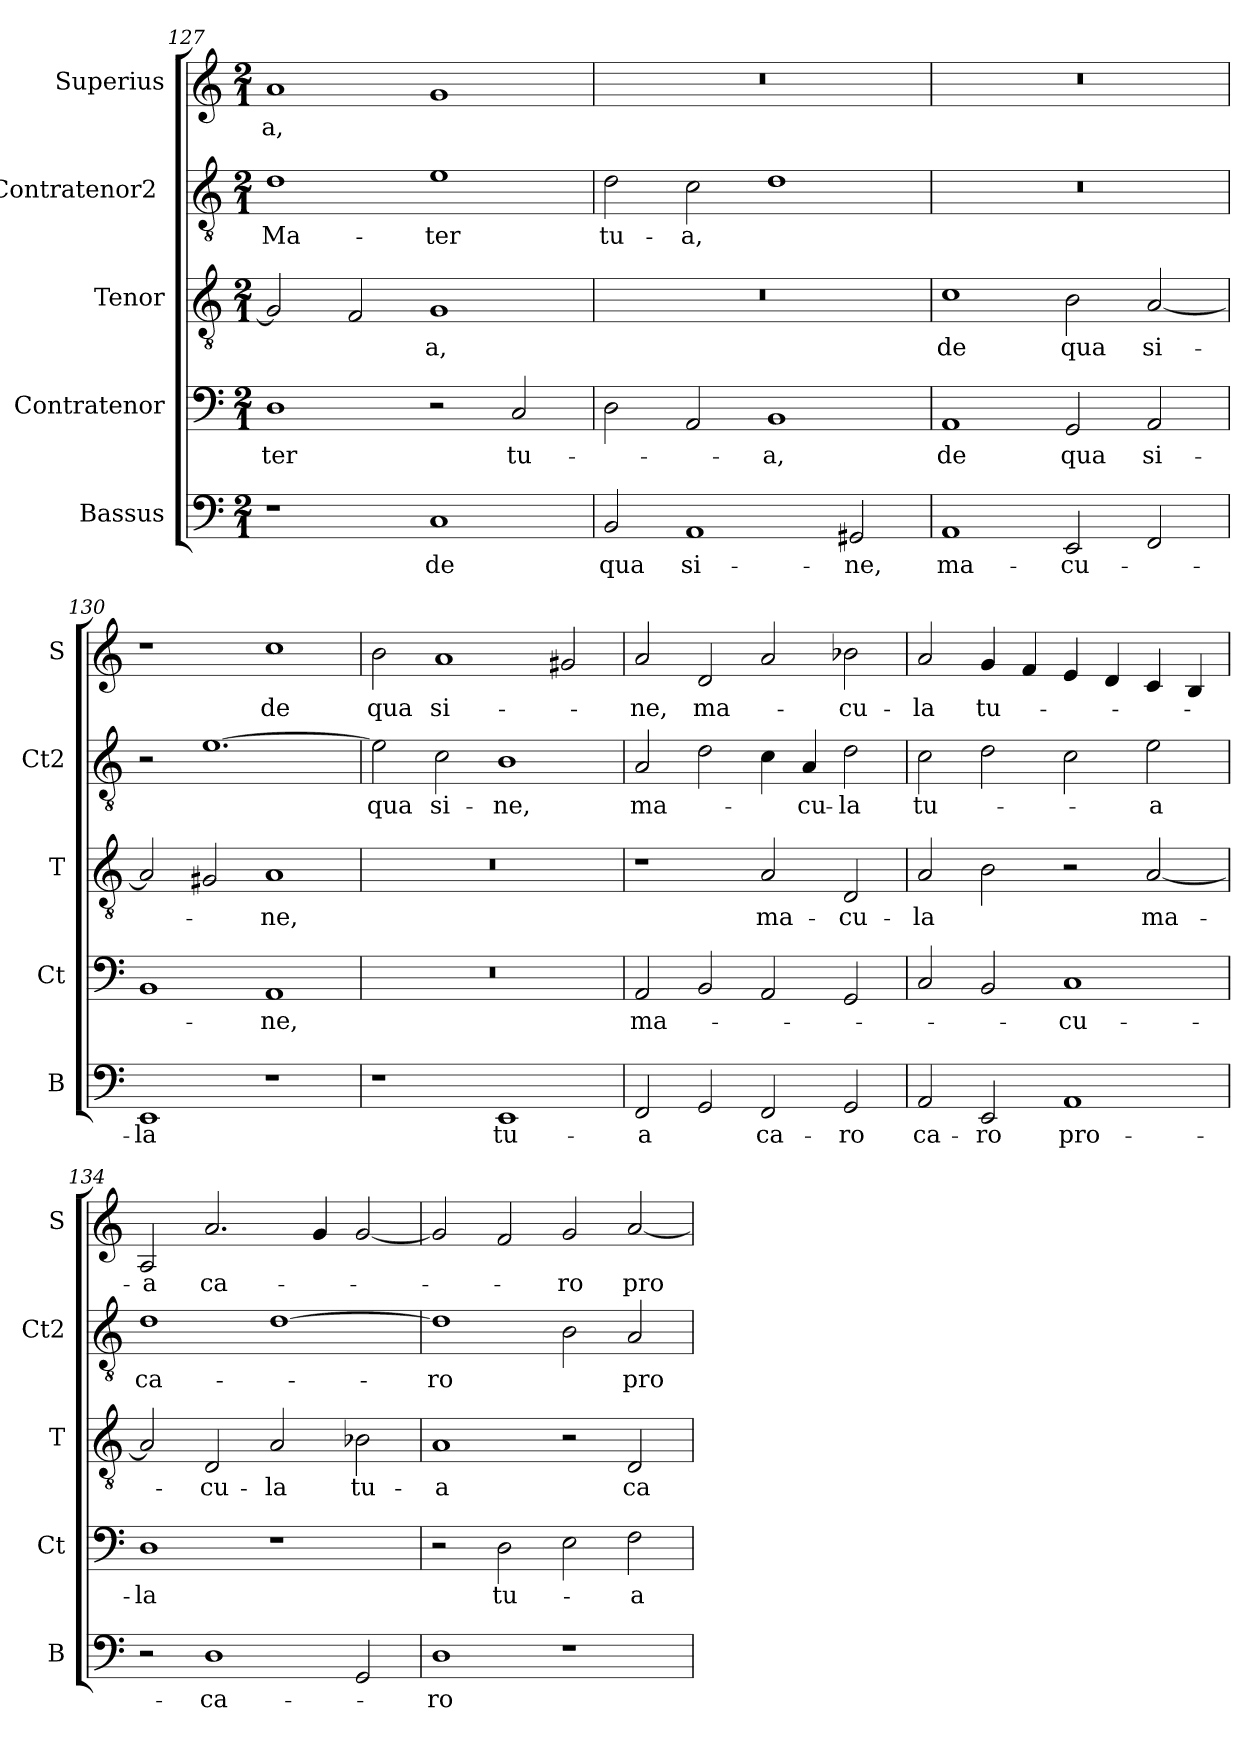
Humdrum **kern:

**kern	**text	**kern	**text	**kern	**text	**kern	**text	**kern	**text
*part5	*part5	*part4	*part4	*part3	*part3	*part2	*part2	*part1	*part1
*staff5	*staff5	*staff4	*staff4	*staff3	*staff3	*staff2	*staff2	*staff1	*staff1
*I"Bassus	*	*I"Contratenor	*	*I"Tenor	*	*I"Contratenor2 	*	*I"Superius	*
*I'B	*	*I'Ct	*	*I'T	*	*I'Ct2	*	*I'S	*
*clefF4	*	*clefF4	*	*clefGv2	*	*clefGv2	*	*clefG2	*
*k[]	*	*k[]	*	*k[]	*	*k[]	*	*k[]	*
*M2/1	*	*M2/1	*	*M2/1	*	*M2/1	*	*M2/1	*
=127	=127	=127	=127	=127	=127	=127	=127	=127	=127
1r	.	1D	-ter	2G/]	.	1d	Ma-	1a	-a,
.	.	.	.	2F/	.	.	.	.	.
1C	de	2r	.	1G	-a,	1e	-ter	1g	.
.	.	2C/	tu-	.	.	.	.	.	.
=128	=128	=128	=128	=128	=128	=128	=128	=128	=128
2BB/	qua	2D\	.	0r	.	2d\	tu-	0r	.
1AA	si-	2AA/	.	.	.	2c\	-a,	.	.
.	.	1BB	-a,	.	.	1d	.	.	.
2GG#X/	-ne,	.	.	.	.	.	.	.	.
=129	=129	=129	=129	=129	=129	=129	=129	=129	=129
1AA	ma-	1AA	de	1c	de	0r	.	0r	.
2EE/	-cu-	2GG/	qua	2B\	qua	.	.	.	.
2FF/	.	2AA/	si-	[2A/	si-	.	.	.	.
=130	=130	=130	=130	=130	=130	=130	=130	=130	=130
1EE	-la	1BB	.	2A/]	.	2r	.	1r	.
.	.	.	.	2G#X/	.	[1.e	.	.	.
1r	.	1AA	-ne,	1A	-ne,	.	.	1cc	de
=131	=131	=131	=131	=131	=131	=131	=131	=131	=131
1r	.	0r	.	0r	.	2e\]	qua	2b\	qua
.	.	.	.	.	.	2c\	si-	1a	si-
1EE	tu-	.	.	.	.	1B	-ne,	.	.
.	.	.	.	.	.	.	.	2g#X/	.
=132	=132	=132	=132	=132	=132	=132	=132	=132	=132
2FF/	-a	2AA/	ma-	1r	.	2A/	ma-	2a/	-ne,
2GG/	.	2BB/	.	.	.	2d\	.	2d/	ma-
2FF/	ca-	2AA/	.	2A/	ma-	4c\	.	2a/	.
.	.	.	.	.	.	4A/	-cu-	.	.
2GG/	-ro	2GG/	.	2D/	-cu-	2d\	-la	2b-X\	-cu-
=133	=133	=133	=133	=133	=133	=133	=133	=133	=133
2AA/	ca-	2C/	.	2A/	-la	2c\	tu-	2a/	-la
2EE/	-ro	2BB/	.	2B\	.	2d\	.	4g/	tu-
.	.	.	.	.	.	.	.	4f/	.
1AA	pro-	1C	-cu-	2r	.	2c\	.	4e/	.
.	.	.	.	.	.	.	.	4d/	.
.	.	.	.	[2A/	ma-	2e\	-a	4c/	.
.	.	.	.	.	.	.	.	4B/	.
=134	=134	=134	=134	=134	=134	=134	=134	=134	=134
2r	.	1D	-la	2A/]	.	1d	ca-	2A/	-a
1D	-ca-	.	.	2D/	-cu-	.	.	2.a/	ca-
.	.	1r	.	2A/	-la	[1d	.	.	.
.	.	.	.	.	.	.	.	4g/	.
2GG/	.	.	.	2B-X\	tu-	.	.	[2g/	.
=135	=135	=135	=135	=135	=135	=135	=135	=135	=135
1D	-ro	2r	.	1A	-a	1d]	-ro	2g/]	.
.	.	2D\	tu-	.	.	.	.	2f/	.
1r	.	2E\	.	2r	.	2B\	.	2g/	-ro
.	.	2F\	-a	2D/	ca-	2A/	pro-	[2a/	pro-
=	=	=	=	=	=	=	=	=	=
*-	*-	*-	*-	*-	*-	*-	*-	*-	*-
